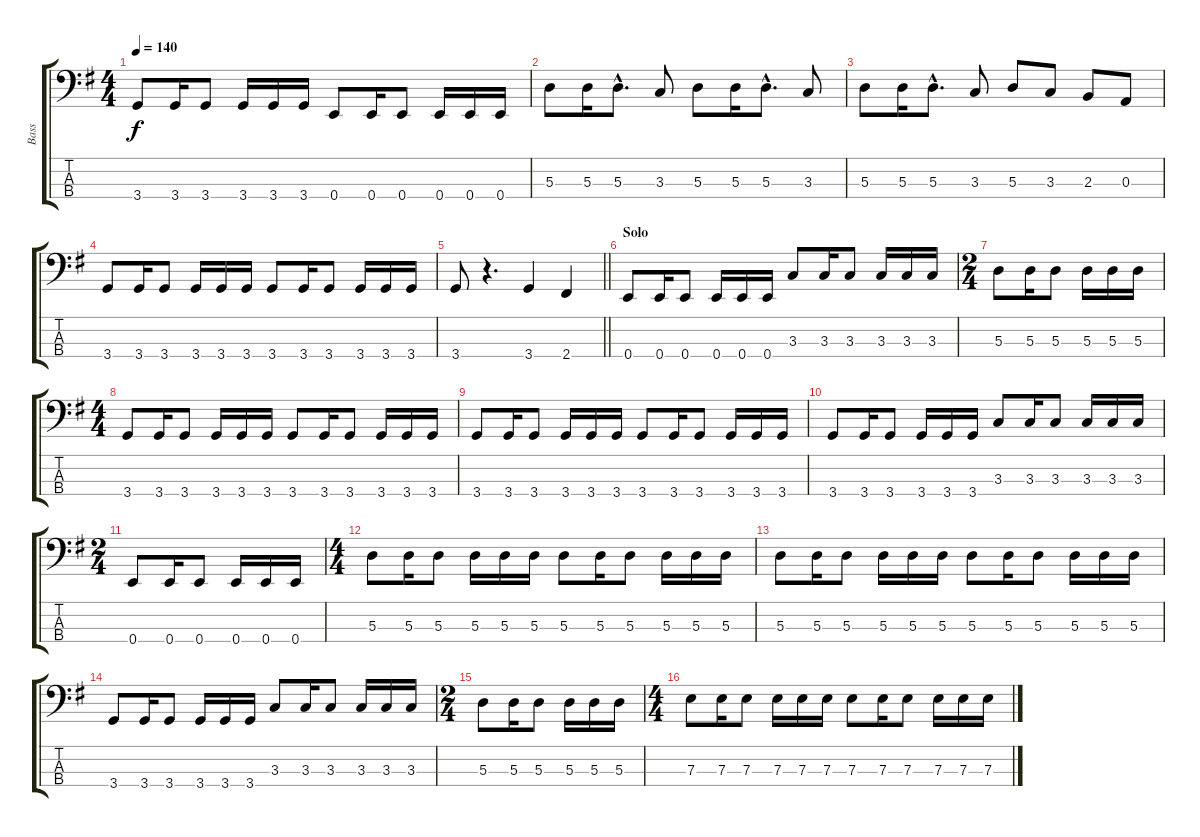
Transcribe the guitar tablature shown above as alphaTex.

\track ("Bass" "Bass") {instrument electricbasspick}
\staff {score tabs}
\tuning (G2 D2 A1 E1) {hide}
\ts (4 4)
\tempo 140
\clef f4
\ks g
3.4.8{dy f} 3.4.16 3.4.8 3.4.16 3.4.16 3.4.16 0.4.8 0.4.16 0.4.8 0.4.16 0.4.16 0.4.16 |
5.3.8 5.3.16 5.3{hac}.8{d} 3.3.8 5.3.8 5.3.16 5.3{hac}.8{d} 3.3.8 |
5.3.8 5.3.16 5.3{hac}.8{d} 3.3.8 5.3.8 3.3.8 2.3.8 0.3.8 |
3.4.8 3.4.16 3.4.8 3.4.16 3.4.16 3.4.16 3.4.8 3.4.16 3.4.8 3.4.16 3.4.16 3.4.16 |
\barLineRight lightlight
3.4.8 r.4{d} 3.4.4 2.4.4 |
\section ("" "Solo")
0.4.8 0.4.16 0.4.8 0.4.16 0.4.16 0.4.16 3.3.8 3.3.16 3.3.8 3.3.16 3.3.16 3.3.16 |
\ts (2 4)
5.3.8 5.3.16 5.3.8 5.3.16 5.3.16 5.3.16 |
\ts (4 4)
3.4.8 3.4.16 3.4.8 3.4.16 3.4.16 3.4.16 3.4.8 3.4.16 3.4.8 3.4.16 3.4.16 3.4.16 |
3.4.8 3.4.16 3.4.8 3.4.16 3.4.16 3.4.16 3.4.8 3.4.16 3.4.8 3.4.16 3.4.16 3.4.16 |
3.4.8 3.4.16 3.4.8 3.4.16 3.4.16 3.4.16 3.3.8 3.3.16 3.3.8 3.3.16 3.3.16 3.3.16 |
\ts (2 4)
0.4.8 0.4.16 0.4.8 0.4.16 0.4.16 0.4.16 |
\ts (4 4)
5.3.8 5.3.16 5.3.8 5.3.16 5.3.16 5.3.16 5.3.8 5.3.16 5.3.8 5.3.16 5.3.16 5.3.16 |
5.3.8 5.3.16 5.3.8 5.3.16 5.3.16 5.3.16 5.3.8 5.3.16 5.3.8 5.3.16 5.3.16 5.3.16 |
3.4.8 3.4.16 3.4.8 3.4.16 3.4.16 3.4.16 3.3.8 3.3.16 3.3.8 3.3.16 3.3.16 3.3.16 |
\ts (2 4)
5.3.8 5.3.16 5.3.8 5.3.16 5.3.16 5.3.16 |
\ts (4 4)
7.3.8 7.3.16 7.3.8 7.3.16 7.3.16 7.3.16 7.3.8 7.3.16 7.3.8 7.3.16 7.3.16 7.3.16
